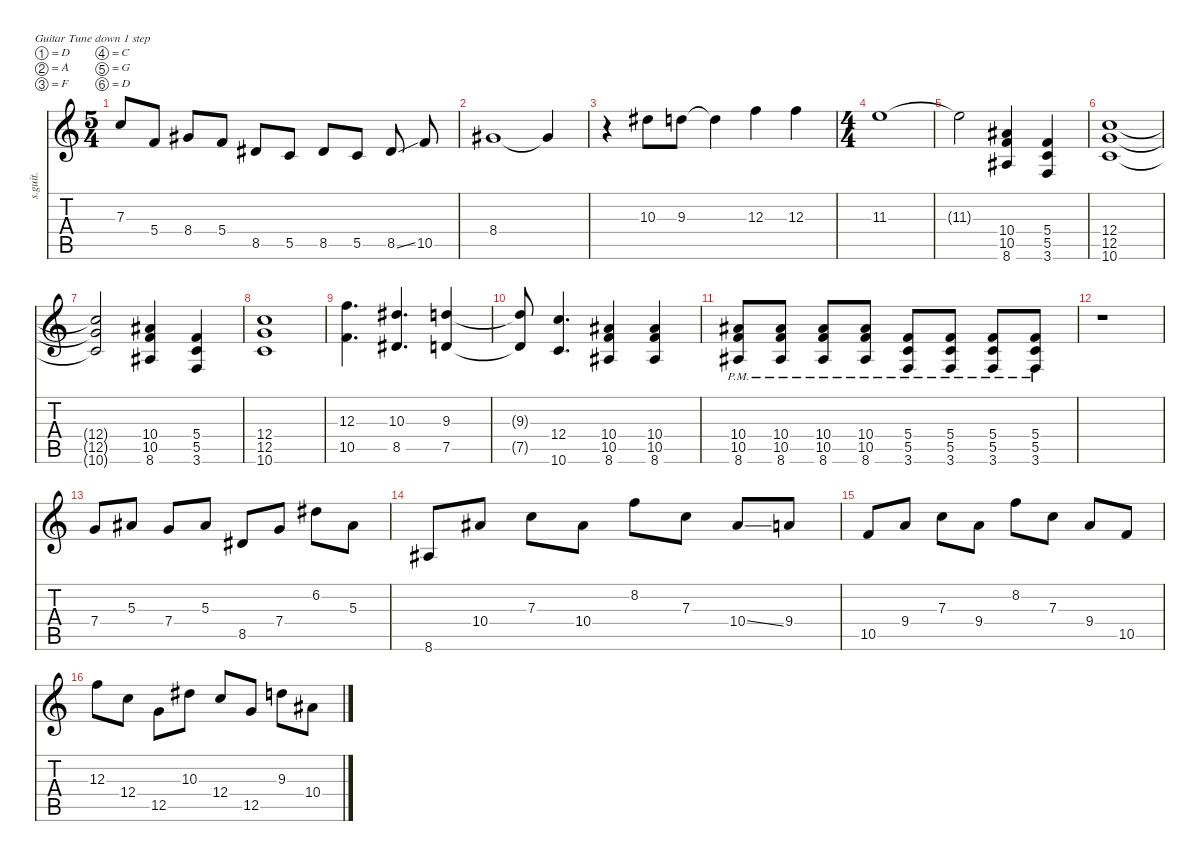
\defaultSystemsLayout 4
\hideDynamics
\bracketExtendMode nobrackets
\track ("A Nameless Ghoul - Rhythm" "s.guit.") {instrument distortionguitar}
\staff {score tabs}
\tuning (D4 A3 F3 C3 G2 D2)
\ts (5 4)
\beaming (8 2 2 2 2)
\tempo (130 hide)
\clef g2
\ks c
7.3.8{dy f} 5.4.8 8.4{acc #}.8 5.4.8 8.5{acc #}.8 5.5.8 8.5{acc #}.8 5.5.8 8.5{ss acc #}.8 10.5.8 |
8.4{acc #}.1 8.4{t acc #}.4 |
r.4 10.3{acc #}.8 9.3.8 9.3{t}.4 12.3.4 12.3.4 |
\ts (4 4)
\beaming (8 2 2 2 2)
11.3.1 |
11.3{t}.2 (10.4{acc #} 10.5 8.6{acc #}).4 (5.4 5.5 3.6).4 |
(12.4 12.5 10.6).1 |
(12.4{t} 12.5{t} 10.6{t}).2 (10.4{acc #} 10.5 8.6{acc #}).4 (5.4 5.5 3.6).4 |
(12.4 12.5 10.6).1 |
(12.3 10.5).4{d} (10.3{acc #} 8.5{acc #}).4{d} (9.3 7.5).4 |
(9.3{t} 7.5{t}).8 (12.4 10.6).4{d} (10.4{acc #} 10.5 8.6{acc #}).4 (10.4{acc #} 10.5 8.6{acc #}).4 |
(10.4{pm acc #} 10.5{pm} 8.6{pm acc #}).8 (10.4{pm acc #} 10.5{pm} 8.6{pm acc #}).8 (10.4{pm acc #} 10.5{pm} 8.6{pm acc #}).8 (10.4{pm acc #} 10.5{pm} 8.6{pm acc #}).8 (5.4{pm} 5.5{pm} 3.6{pm}).8 (5.4{pm} 5.5{pm} 3.6{pm}).8 (5.4{pm} 5.5{pm} 3.6{pm}).8 (5.4{pm} 5.5{pm} 3.6{pm}).8 |
r.1 |
7.4.8 5.3{acc #}.8 7.4.8 5.3{acc #}.8 8.5{acc #}.8 7.4.8 6.2{acc #}.8 5.3{acc #}.8 |
8.6{acc #}.8 10.4{acc #}.8 7.3.8 10.4{acc #}.8 8.2.8 7.3.8 10.4{ss acc #}.8 9.4.8 |
10.5.8 9.4.8 7.3.8 9.4.8 8.2.8 7.3.8 9.4.8 10.5.8 |
12.3.8 12.4.8 12.5.8 10.3{acc #}.8 12.4.8 12.5.8 9.3.8 10.4{acc #}.8
